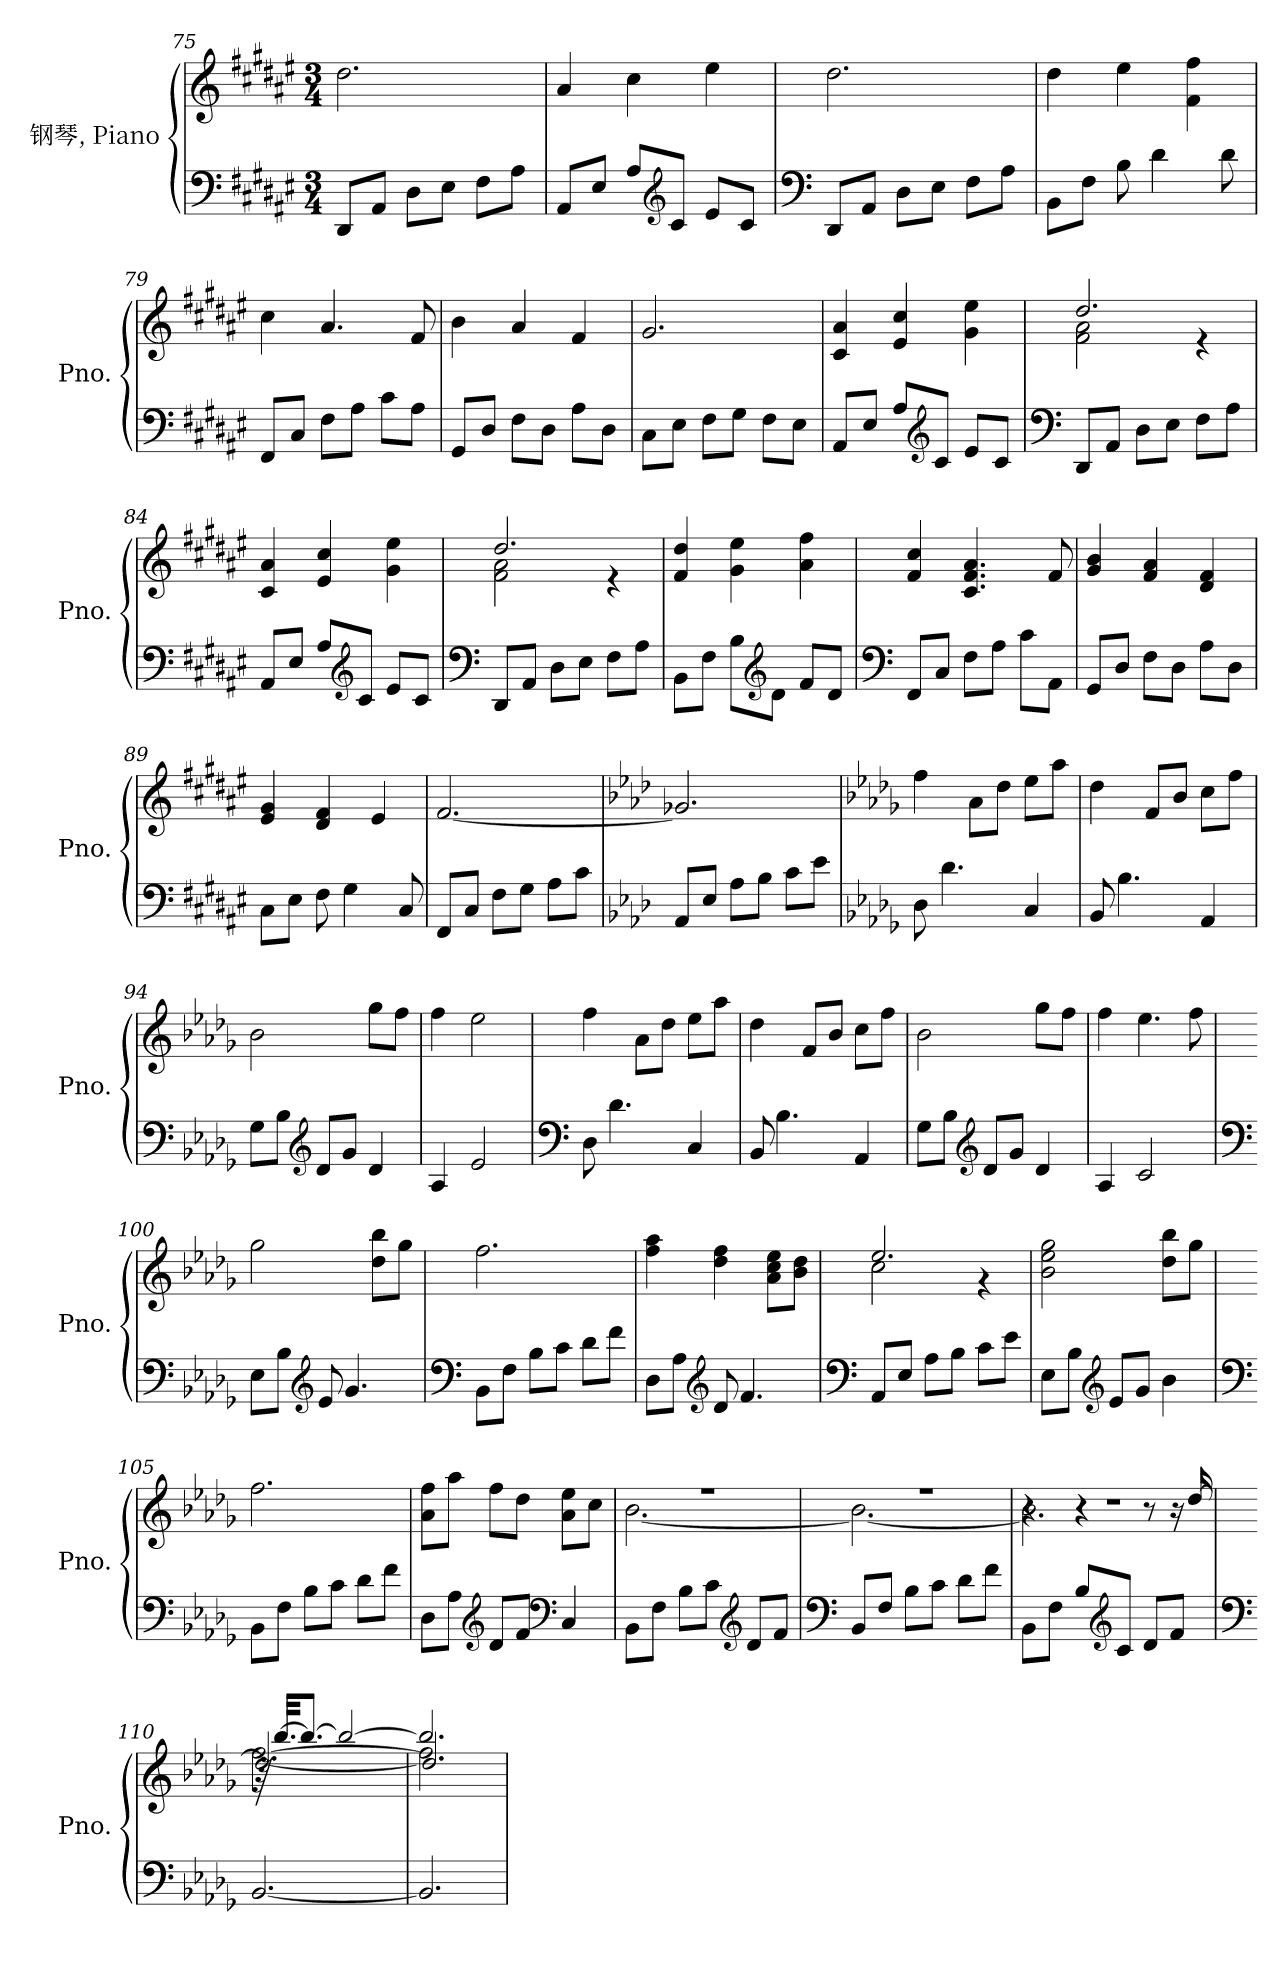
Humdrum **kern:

**kern	**kern
*part1	*part1
*staff2	*staff1
*I"钢琴, Piano	*
*I'Pno.	*
!!LO:LB:g=z
*clefF4	*clefG2
*k[f#c#g#d#a#e#]	*k[f#c#g#d#a#e#]
*M3/4	*M3/4
=75	=75
8DD#/L	2.dd#\
8AA#/J	.
8D#\L	.
8E#\J	.
8F#\L	.
8A#\J	.
=76	=76
8AA#/L	4a#/
8E#/J	.
8A#/L	4cc#\
*clefG2	*
8c#/J	.
8e#/L	4ee#\
8c#/J	.
=77	=77
*clefF4	*
8DD#/L	2.dd#\
8AA#/J	.
8D#\L	.
8E#\J	.
8F#\L	.
8A#\J	.
=78	=78
8BB\L	4dd#\
8F#\J	.
8B\	4ee#\
4d#\	.
.	4f#\ 4ff#\
8d#\	.
=79	=79
8FF#/L	4cc#\
8C#/J	.
8F#\L	4.a#/
8A#\J	.
8c#\L	.
8A#\J	8f#/
!!LO:LB:g=z
=80	=80
8GG#/L	4b\
8D#/J	.
8F#\L	4a#/
8D#\J	.
8A#\L	4f#/
8D#\J	.
=81	=81
8C#\L	2.g#/
8E#\J	.
8F#\L	.
8G#\J	.
8F#\L	.
8E#\J	.
=82	=82
8AA#/L	4c#/ 4a#/
8E#/J	.
8A#/L	4e#/ 4cc#/
*clefG2	*
8c#/J	.
8e#/L	4g#\ 4ee#\
8c#/J	.
=83	=83
*clefF4	*
*	*^
8DD#/L	2.dd#/	2f#\ 2a#\
8AA#/J	.	.
8D#\L	.	.
8E#\J	.	.
8F#\L	.	4r
8A#\J	.	.
*	*v	*v
=84	=84
8AA#/L	4c#/ 4a#/
8E#/J	.
8A#/L	4e#/ 4cc#/
*clefG2	*
8c#/J	.
8e#/L	4g#\ 4ee#\
8c#/J	.
!!LO:LB:g=z
=85	=85
*clefF4	*
*	*^
8DD#/L	2.dd#/	2f#\ 2a#\
8AA#/J	.	.
8D#\L	.	.
8E#\J	.	.
8F#\L	.	4r
8A#\J	.	.
*	*v	*v
=86	=86
8BB\L	4f#/ 4dd#/
8F#\J	.
8B\L	4g#\ 4ee#\
*clefG2	*
8d#\J	.
8f#/L	4a#\ 4ff#\
8d#/J	.
=87	=87
*clefF4	*
8FF#/L	4f#/ 4cc#/
8C#/J	.
8F#\L	4.c#/ 4.f#/ 4.a#/
8A#\J	.
8c#\L	.
8AA#\J	8f#/
=88	=88
8GG#/L	4g#/ 4b/
8D#/J	.
8F#\L	4f#/ 4a#/
8D#\J	.
8A#\L	4d#/ 4f#/
8D#\J	.
=89	=89
8C#\L	4e#/ 4g#/
8E#\J	.
8F#\	4d#/ 4f#/
4G#\	.
.	4e#/
8C#/	.
!!LO:LB:g=z
=90	=90
8FF#/L	[2.f#/
8C#/J	.
8F#\L	.
8G#\J	.
8A#\L	.
8c#\J	.
=91	=91
*k[b-e-a-d-]	*k[b-e-a-d-]
*	*MM66
8AA-/L	2.g-X/]
8E-/J	.
8A-\L	.
8B-\J	.
8c\L	.
8e-\J	.
=92	=92
*k[b-e-a-d-g-]	*k[b-e-a-d-g-]
*	*MM74
8D-\	4ff\
4.d-\	.
.	8a-\L
.	8dd-\J
4C/	8ee-\L
.	8aa-\J
=93	=93
8BB-/	4dd-\
4.B-\	.
.	8f/L
.	8b-/J
4AA-/	8cc\L
.	8ff\J
=94	=94
8G-\L	2b-\
8B-\J	.
*clefG2	*
8d-/L	.
8g-/J	.
4d-/	8gg-\L
.	8ff\J
!!LO:LB:g=z
=95	=95
4A-/	4ff\
2e-/	2ee-\
=96	=96
*clefF4	*
*	*MM80
8D-\	4ff\
4.d-\	.
.	8a-\L
.	8dd-\J
4C/	8ee-\L
.	8aa-\J
=97	=97
8BB-/	4dd-\
4.B-\	.
.	8f/L
.	8b-/J
4AA-/	8cc\L
.	8ff\J
=98	=98
8G-\L	2b-\
8B-\J	.
*clefG2	*
8d-/L	.
8g-/J	.
4d-/	8gg-\L
.	8ff\J
=99	=99
*	*MM66
4A-/	4ff\
2c/	4.ee-\
.	8ff\
=100	=100
*clefF4	*
*	*MM80
8E-\L	2gg-\
8B-\J	.
*clefG2	*
8e-/	.
4.g-/	.
.	8dd-\ 8bb-\L
.	8gg-\J
!!LO:PB:g=z
=101	=101
*clefF4	*
8BB-\L	2.ff\
8F\J	.
8B-\L	.
8c\J	.
8d-\L	.
8f\J	.
=102	=102
8D-\L	4ff\ 4aa-\
8A-\J	.
*clefG2	*
8d-/	4dd-\ 4ff\
4.f/	.
.	8a-\ 8cc\ 8ee-\L
.	8b-\ 8dd-\J
=103	=103
*clefF4	*
*	*^
8AA-/L	2.ee-/	2cc\
8E-/J	.	.
8A-\L	.	.
8B-\J	.	.
8c\L	.	4r
8e-\J	.	.
*	*v	*v
=104	=104
8E-\L	2b-\ 2ee-\ 2gg-\
8B-\J	.
*clefG2	*
8e-/L	.
8g-/J	.
4b-\	8dd-\ 8bb-\L
.	8gg-\J
=105	=105
*clefF4	*
8BB-\L	2.ff\
8F\J	.
8B-\L	.
8c\J	.
8d-\L	.
8f\J	.
!!LO:LB:g=z
=106	=106
8D-\L	8a-\ 8ff\L
8A-\J	8aa-\J
*clefG2	*
8d-/L	8ff\L
8f/J	8dd-\J
*clefF4	*
4C/	8a-\ 8ee-\L
.	8cc\J
=107	=107
*	*^
8BB-\L	2.r	[2.b-\
8F\J	.	.
8B-\L	.	.
8c\J	.	.
*clefG2	*	*
8d-/L	.	.
8f/J	.	.
=108	=108	=108
*clefF4	*	*
8BB-/L	2.r	2.b-\_
8F/J	.	.
8B-\L	.	.
8c\J	.	.
8d-\L	.	.
8f\J	.	.
*	*v	*v
=109	=109
*	*MM65
*	*^
*	*	*^
8BB-\L	2.r	2.b-\]	4r
8F\J	.	.	.
8B-/L	.	.	4r
*clefG2	*	*	*
8c/J	.	.	.
8d-/L	.	.	8r
8f/J	.	.	16r
.	.	.	[16dd-/
!!LO:LB:g=z	!!	!!
=110	=110	=110	=110
*clefF4	*	*	*
[2.BB-/	64r	[2.ff\	2.dd-/_
.	[32.bb-/KKL	.	.
.	8.bb-/J_	.	.
.	2bb-/_	.	.
=111	=111	=111	=111
2.BB-/]	2.bb-/]	2.ff\]	2.dd-/]
*	*v	*v	*v
=	=
*-	*-
